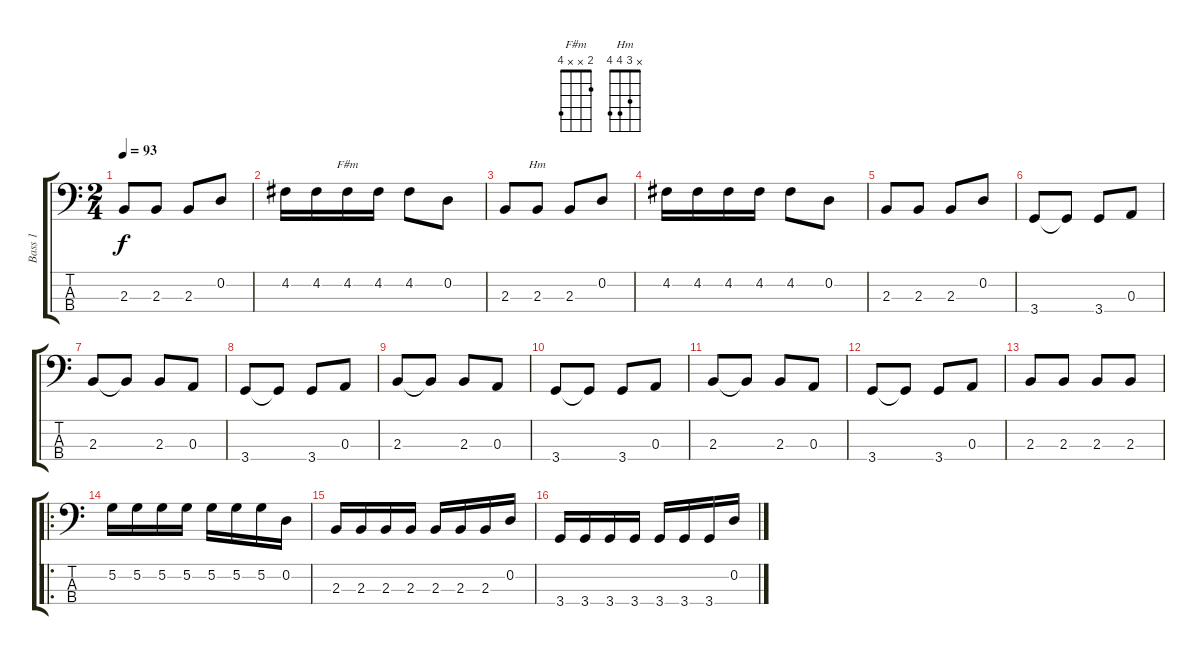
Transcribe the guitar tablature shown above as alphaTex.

\track ("Bass 1" "Bass 1") {instrument fretlessbass}
\staff {score tabs}
\tuning (G2 D2 A1 E1) {hide}
\chord ("F#m" 2 x x 4)
\chord ("Hm" x 3 4 4)
\ts (2 4)
\tempo 93
\clef f4
\ks c
2.3.8{dy f} 2.3.8 2.3.8 0.2.8 |
4.2.16 4.2.16 4.2.16{ch "F#m"} 4.2.16 4.2.8 0.2.8 |
2.3.8 2.3.8{ch "Hm"} 2.3.8 0.2.8 |
4.2.16 4.2.16 4.2.16 4.2.16 4.2.8 0.2.8 |
2.3.8 2.3.8 2.3.8 0.2.8 |
3.4.8 3.4{t}.8 3.4.8 0.3.8 |
2.3.8 2.3{t}.8 2.3.8 0.3.8 |
3.4.8 3.4{t}.8 3.4.8 0.3.8 |
2.3.8 2.3{t}.8 2.3.8 0.3.8 |
3.4.8 3.4{t}.8 3.4.8 0.3.8 |
2.3.8 2.3{t}.8 2.3.8 0.3.8 |
3.4.8 3.4{t}.8 3.4.8 0.3.8 |
2.3.8 2.3.8 2.3.8 2.3.8 |
\ro
5.2.16 5.2.16 5.2.16 5.2.16 5.2.16 5.2.16 5.2.16 0.2.16 |
2.3.16 2.3.16 2.3.16 2.3.16 2.3.16 2.3.16 2.3.16 0.2.16 |
3.4.16 3.4.16 3.4.16 3.4.16 3.4.16 3.4.16 3.4.16 0.2.16
